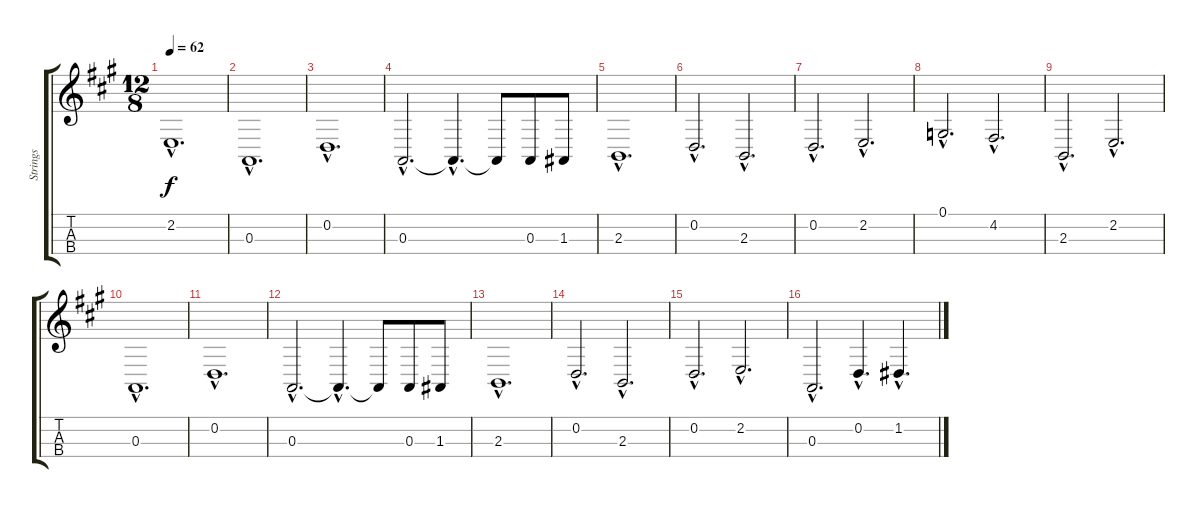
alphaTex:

\track ("Strings" "Strings") {instrument stringensemble1}
\staff {score tabs}
\tuning (G3 D3 A2 E2) {hide}
\ts (12 8)
\tempo 62
\clef g2
\ks a
2.2{hac}.1{d dy f} |
0.3{hac}.1{d} |
0.2{hac}.1{d} |
0.3{hac}.2{d} 0.3{hac t}.4{d} 0.3{t}.8 0.3.8 1.3.8 |
2.3{hac}.1{d} |
0.2{hac}.2{d} 2.3{hac}.2{d} |
0.2{hac}.2{d} 2.2{hac}.2{d} |
0.1{hac}.2{d} 4.2{hac}.2{d} |
2.3{hac}.2{d} 2.2{hac}.2{d} |
0.3{hac}.1{d} |
0.2{hac}.1{d} |
0.3{hac}.2{d} 0.3{hac t}.4{d} 0.3{t}.8 0.3.8 1.3.8 |
2.3{hac}.1{d} |
0.2{hac}.2{d} 2.3{hac}.2{d} |
0.2{hac}.2{d} 2.2{hac}.2{d} |
0.3{hac}.2{d} 0.2{hac}.4{d} 1.2{hac}.4{d}
